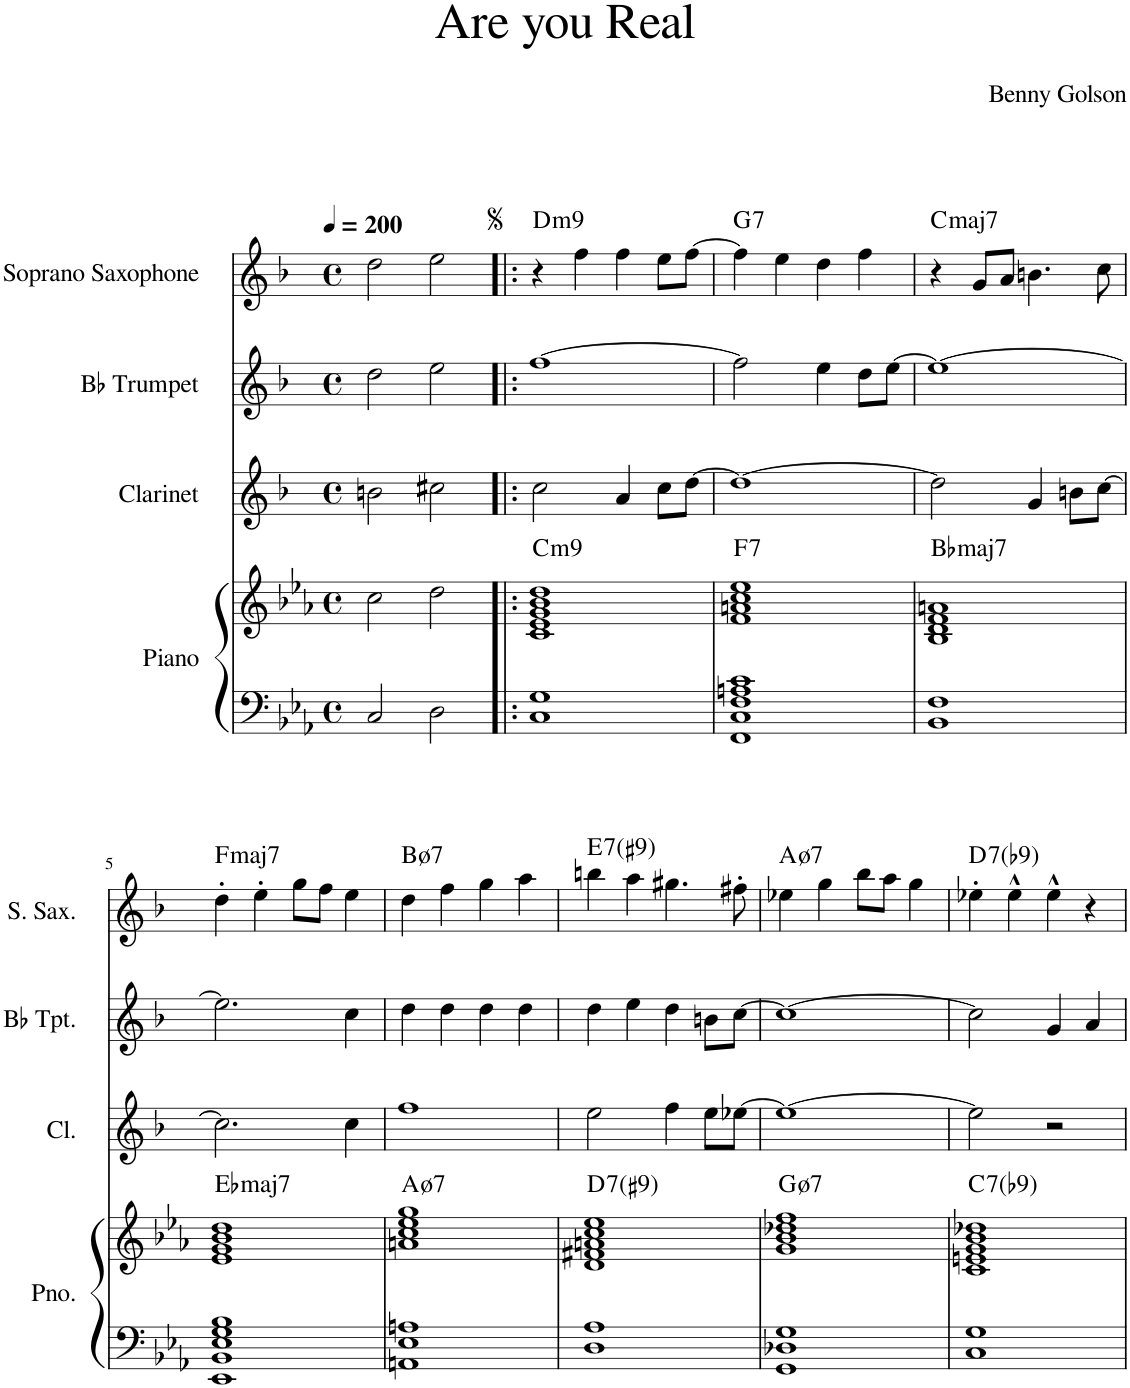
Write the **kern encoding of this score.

**kern	**kern	**harte	**kern	**kern	**kern	**harte
*part4	*part4	*part4	*part3	*part2	*part1	*part1
*staff5	*staff4	*	*staff3	*staff2	*staff1	*
*I"Piano	*	*	*I"Clarinet	*I"Bb Trumpet	*I"Soprano Saxophone	*
*I'Pno.	*	*	*I'Cl.	*I'Bb Tpt.	*I'S. Sax.	*
*clefF4	*clefG2	*	*clefG2	*clefG2	*clefG2	*
*	*	*	*Trd1c2	*Trd1c2	*Trd1c2	*
*k[b-e-a-]	*k[b-e-a-]	*	*k[b-]	*k[b-]	*k[b-]	*
*M4/4	*M4/4	*	*M4/4	*M4/4	*M4/4	*
*met(c)	*met(c)	*	*met(c)	*met(c)	*met(c)	*
*MM200	*MM200	*	*MM200	*MM200	*MM200	*
=1	=1	=1	=1	=1	=1	=1
2C/	2cc\	.	2bn\	2dd\	2dd\	.
2D\	2dd\	.	2cc#X\	2ee\	2ee\	.
=2!|:	=2!|:	=2!|:	=2!|:	=2!|:	=2!|:	=2!|:
!	!	!LO:H:kt=m9	!	!	!	!LO:H:kt=m9
1C 1G	1c 1e- 1g 1b- 1dd	C:min9	2cc\	[1ff	4r	D:min9
.	.	.	.	.	4ff\	.
.	.	.	4a/	.	4ff\	.
.	.	.	8cc\L	.	8ee\L	.
.	.	.	[8dd\J	.	[8ff\J	.
=3	=3	=3	=3	=3	=3	=3
!	!	!LO:H:kt=7	!	!	!	!LO:H:kt=7
1FF 1C 1F 1An 1c	1f 1an 1cc 1ee-	F:7	1dd_	2ff\]	4ff\]	G:7
.	.	.	.	.	4ee\	.
.	.	.	.	4ee\	4dd\	.
.	.	.	.	8dd\L	4ff\	.
.	.	.	.	[8ee\J	.	.
=4	=4	=4	=4	=4	=4	=4
!	!	!LO:H:kt=maj7	!	!	!	!LO:H:kt=maj7
1BB- 1F	1B- 1d 1f 1an	Bb:maj7	2dd\]	1ee_	4r	C:maj7
.	.	.	.	.	8g/L	.
.	.	.	.	.	8a/J	.
.	.	.	4g/	.	4.bn\	.
.	.	.	8bn\L	.	.	.
.	.	.	[8cc\J	.	8cc\	.
!!LO:LB:g=z
=5	=5	=5	=5	=5	=5	=5
!	!	!LO:H:kt=maj7	!	!	!	!LO:H:kt=maj7
1EE- 1BB- 1E- 1G 1B-	1e- 1g 1b- 1dd	Eb:maj7	2.cc\]	2.ee\]	4dd'\	F:maj7
.	.	.	.	.	4ee'\	.
.	.	.	.	.	8gg\L	.
.	.	.	.	.	8ff\J	.
.	.	.	4cc\	4cc\	4ee\	.
=6	=6	=6	=6	=6	=6	=6
!	!	!LO:H:kt=7	!	!	!	!LO:H:kt=7
1AAn 1E- 1An	1an 1cc 1ee- 1gg	A:hdim7	1ff	4dd\	4dd\	B:hdim7
.	.	.	.	4dd\	4ff\	.
.	.	.	.	4dd\	4gg\	.
.	.	.	.	4dd\	4aa\	.
=7	=7	=7	=7	=7	=7	=7
!	!	!LO:H:kt=7	!	!	!	!LO:H:kt=7
1D 1A-	1d 1f#X 1an 1cc 1ee-	D:7(#9)	2ee\	4dd\	4bbn\	E:7(#9)
.	.	.	.	4ee\	4aa\	.
.	.	.	4ff\	4dd\	4.gg#X\	.
.	.	.	8ee\L	8bn\L	.	.
.	.	.	[8ee-X\J	[8cc\J	8ff#X'\	.
=8	=8	=8	=8	=8	=8	=8
!	!	!LO:H:kt=7	!	!	!	!LO:H:kt=7
1GG 1D-X 1G	1g 1b- 1dd-X 1ff	G:hdim7	1ee-_	1cc_	4ee-X\	A:hdim7
.	.	.	.	.	4gg\	.
.	.	.	.	.	8bb-\L	.
.	.	.	.	.	8aa\J	.
.	.	.	.	.	4gg\	.
=9	=9	=9	=9	=9	=9	=9
!	!	!LO:H:kt=7	!	!	!	!LO:H:kt=7
1C 1G	1c 1en 1g 1b- 1dd-X	C:7(b9)	2ee-\]	2cc\]	4ee-X'\	D:7(b9)
.	.	.	.	.	4ee-^^\	.
.	.	.	2r	4g/	4ee-^^\	.
.	.	.	.	4a/	4r	.
=	=	=	=	=	=	=
*-	*-	*-	*-	*-	*-	*-
